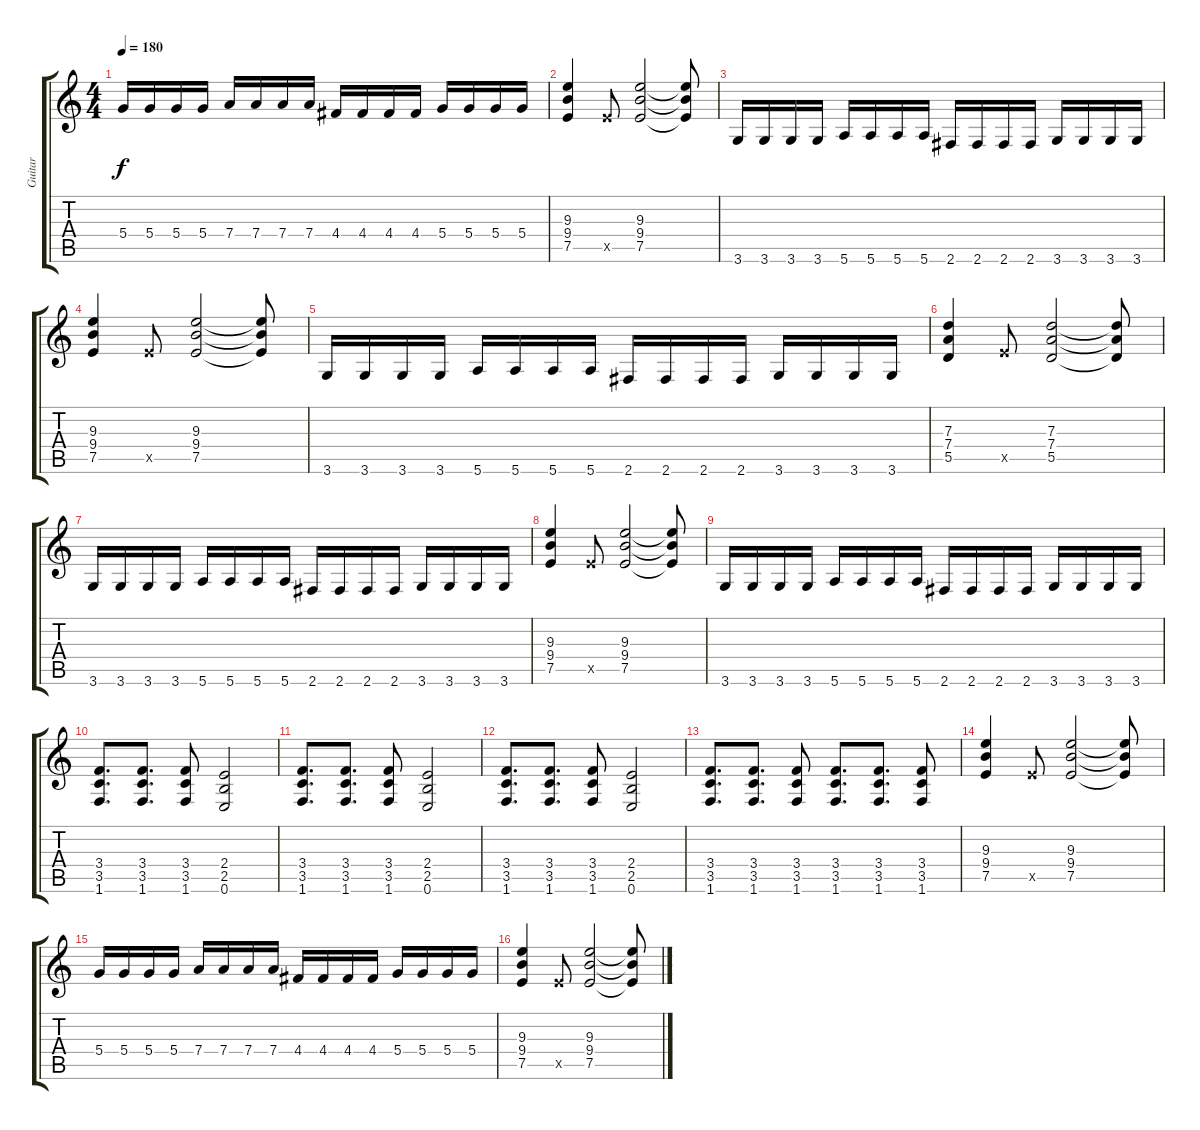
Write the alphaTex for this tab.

\track ("Guitar" "Guitar") {instrument distortionguitar}
\staff {score tabs}
\tuning (E4 B3 G3 D3 A2 E2) {hide}
\ts (4 4)
\tempo 180
\clef g2
\ks c
5.4.16{dy f} 5.4.16 5.4.16 5.4.16 7.4.16 7.4.16 7.4.16 7.4.16 4.4.16 4.4.16 4.4.16 4.4.16 5.4.16 5.4.16 5.4.16 5.4.16 |
(9.3 9.4 7.5).4 7.5{x}.8 (9.3 9.4 7.5).2 (9.3{t} 9.4{t} 7.5{t}).8 |
3.6.16 3.6.16 3.6.16 3.6.16 5.6.16 5.6.16 5.6.16 5.6.16 2.6.16 2.6.16 2.6.16 2.6.16 3.6.16 3.6.16 3.6.16 3.6.16 |
(9.3 9.4 7.5).4 7.5{x}.8 (9.3 9.4 7.5).2 (9.3{t} 9.4{t} 7.5{t}).8 |
3.6.16 3.6.16 3.6.16 3.6.16 5.6.16 5.6.16 5.6.16 5.6.16 2.6.16 2.6.16 2.6.16 2.6.16 3.6.16 3.6.16 3.6.16 3.6.16 |
(7.3 7.4 5.5).4 7.5{x}.8 (7.3 7.4 5.5).2 (7.3{t} 7.4{t} 5.5{t}).8 |
3.6.16 3.6.16 3.6.16 3.6.16 5.6.16 5.6.16 5.6.16 5.6.16 2.6.16 2.6.16 2.6.16 2.6.16 3.6.16 3.6.16 3.6.16 3.6.16 |
(9.3 9.4 7.5).4 7.5{x}.8 (9.3 9.4 7.5).2 (9.3{t} 9.4{t} 7.5{t}).8 |
3.6.16 3.6.16 3.6.16 3.6.16 5.6.16 5.6.16 5.6.16 5.6.16 2.6.16 2.6.16 2.6.16 2.6.16 3.6.16 3.6.16 3.6.16 3.6.16 |
(3.4 3.5 1.6).8{d} (3.4 3.5 1.6).8{d} (3.4 3.5 1.6).8 (2.4 2.5 0.6).2 |
(3.4 3.5 1.6).8{d} (3.4 3.5 1.6).8{d} (3.4 3.5 1.6).8 (2.4 2.5 0.6).2 |
(3.4 3.5 1.6).8{d} (3.4 3.5 1.6).8{d} (3.4 3.5 1.6).8 (2.4 2.5 0.6).2 |
(3.4 3.5 1.6).8{d} (3.4 3.5 1.6).8{d} (3.4 3.5 1.6).8 (3.4 3.5 1.6).8{d} (3.4 3.5 1.6).8{d} (3.4 3.5 1.6).8 |
(9.3 9.4 7.5).4 7.5{x}.8 (9.3 9.4 7.5).2 (9.3{t} 9.4{t} 7.5{t}).8 |
5.4.16 5.4.16 5.4.16 5.4.16 7.4.16 7.4.16 7.4.16 7.4.16 4.4.16 4.4.16 4.4.16 4.4.16 5.4.16 5.4.16 5.4.16 5.4.16 |
(9.3 9.4 7.5).4 7.5{x}.8 (9.3 9.4 7.5).2 (9.3{t} 9.4{t} 7.5{t}).8
